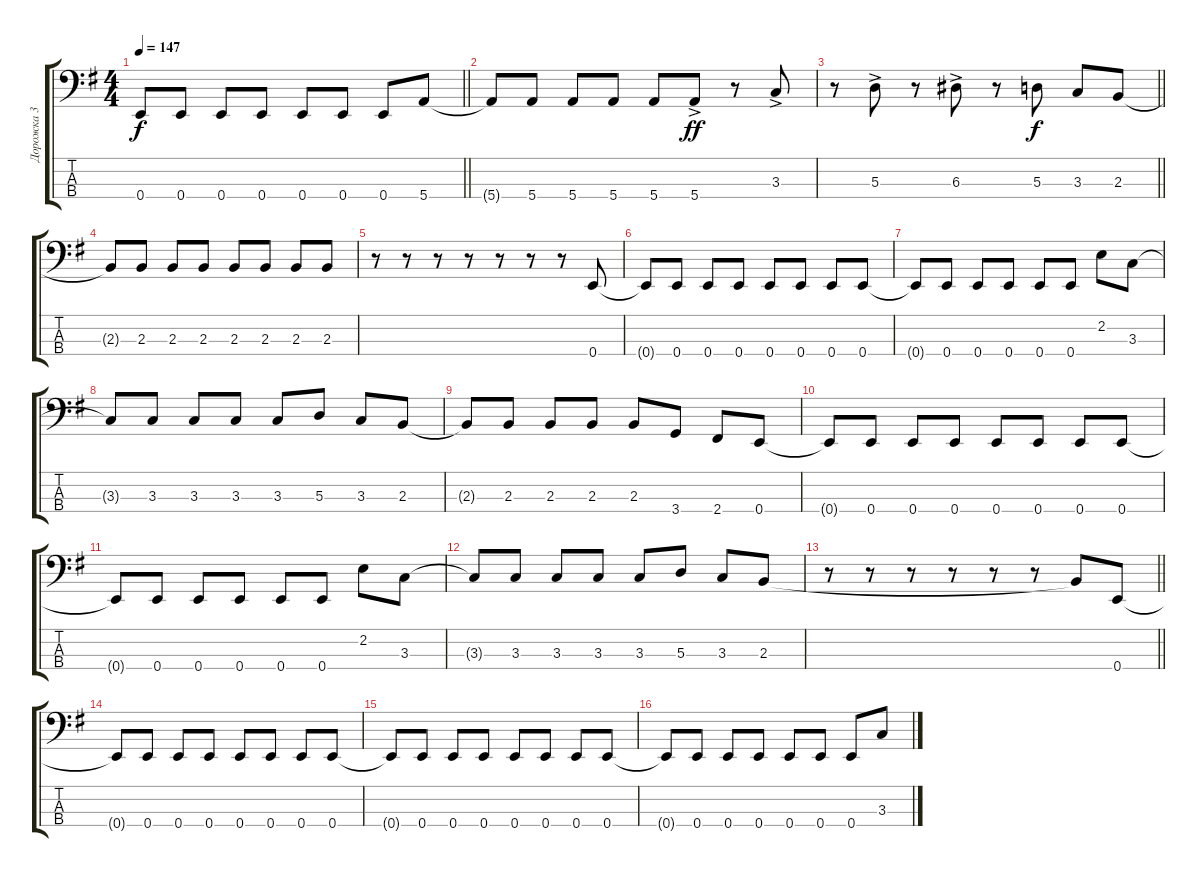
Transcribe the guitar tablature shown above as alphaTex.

\track ("Дорожка 3" "Дорожка 3") {instrument electricbassfinger}
\staff {score tabs}
\tuning (G2 D2 A1 E1) {hide}
\ts (4 4)
\tempo 147
\clef f4
\barLineRight lightlight
\ks eminor
0.4{t}.8{dy f} 0.4.8 0.4.8 0.4.8 0.4.8 0.4.8 0.4.8 5.4.8 |
5.4{t}.8 5.4.8 5.4.8 5.4.8 5.4.8 5.4{ac}.8{dy ff} r.8 3.3{ac}.8 |
\barLineRight lightlight
r.8 5.3{ac}.8 r.8 6.3{ac}.8 r.8 5.3.8{dy f} 3.3.8 2.3.8 |
2.3{t}.8 2.3.8 2.3.8 2.3.8 2.3.8 2.3.8 2.3.8 2.3.8 |
r.8 r.8 r.8 r.8 r.8 r.8 r.8 0.4.8 |
0.4{t}.8 0.4.8 0.4.8 0.4.8 0.4.8 0.4.8 0.4.8 0.4.8 |
0.4{t}.8 0.4.8 0.4.8 0.4.8 0.4.8 0.4.8 2.2.8 3.3.8 |
3.3{t}.8 3.3.8 3.3.8 3.3.8 3.3.8 5.3.8 3.3.8 2.3.8 |
2.3{t}.8 2.3.8 2.3.8 2.3.8 2.3.8 3.4.8 2.4.8 0.4.8 |
0.4{t}.8 0.4.8 0.4.8 0.4.8 0.4.8 0.4.8 0.4.8 0.4.8 |
0.4{t}.8 0.4.8 0.4.8 0.4.8 0.4.8 0.4.8 2.2.8 3.3.8 |
3.3{t}.8 3.3.8 3.3.8 3.3.8 3.3.8 5.3.8 3.3.8 2.3.8 |
\barLineRight lightlight
r.8 r.8 r.8 r.8 r.8 r.8 2.3{t}.8 0.4.8 |
0.4{t}.8 0.4.8 0.4.8 0.4.8 0.4.8 0.4.8 0.4.8 0.4.8 |
0.4{t}.8 0.4.8 0.4.8 0.4.8 0.4.8 0.4.8 0.4.8 0.4.8 |
0.4{t}.8 0.4.8 0.4.8 0.4.8 0.4.8 0.4.8 0.4.8 3.3.8
